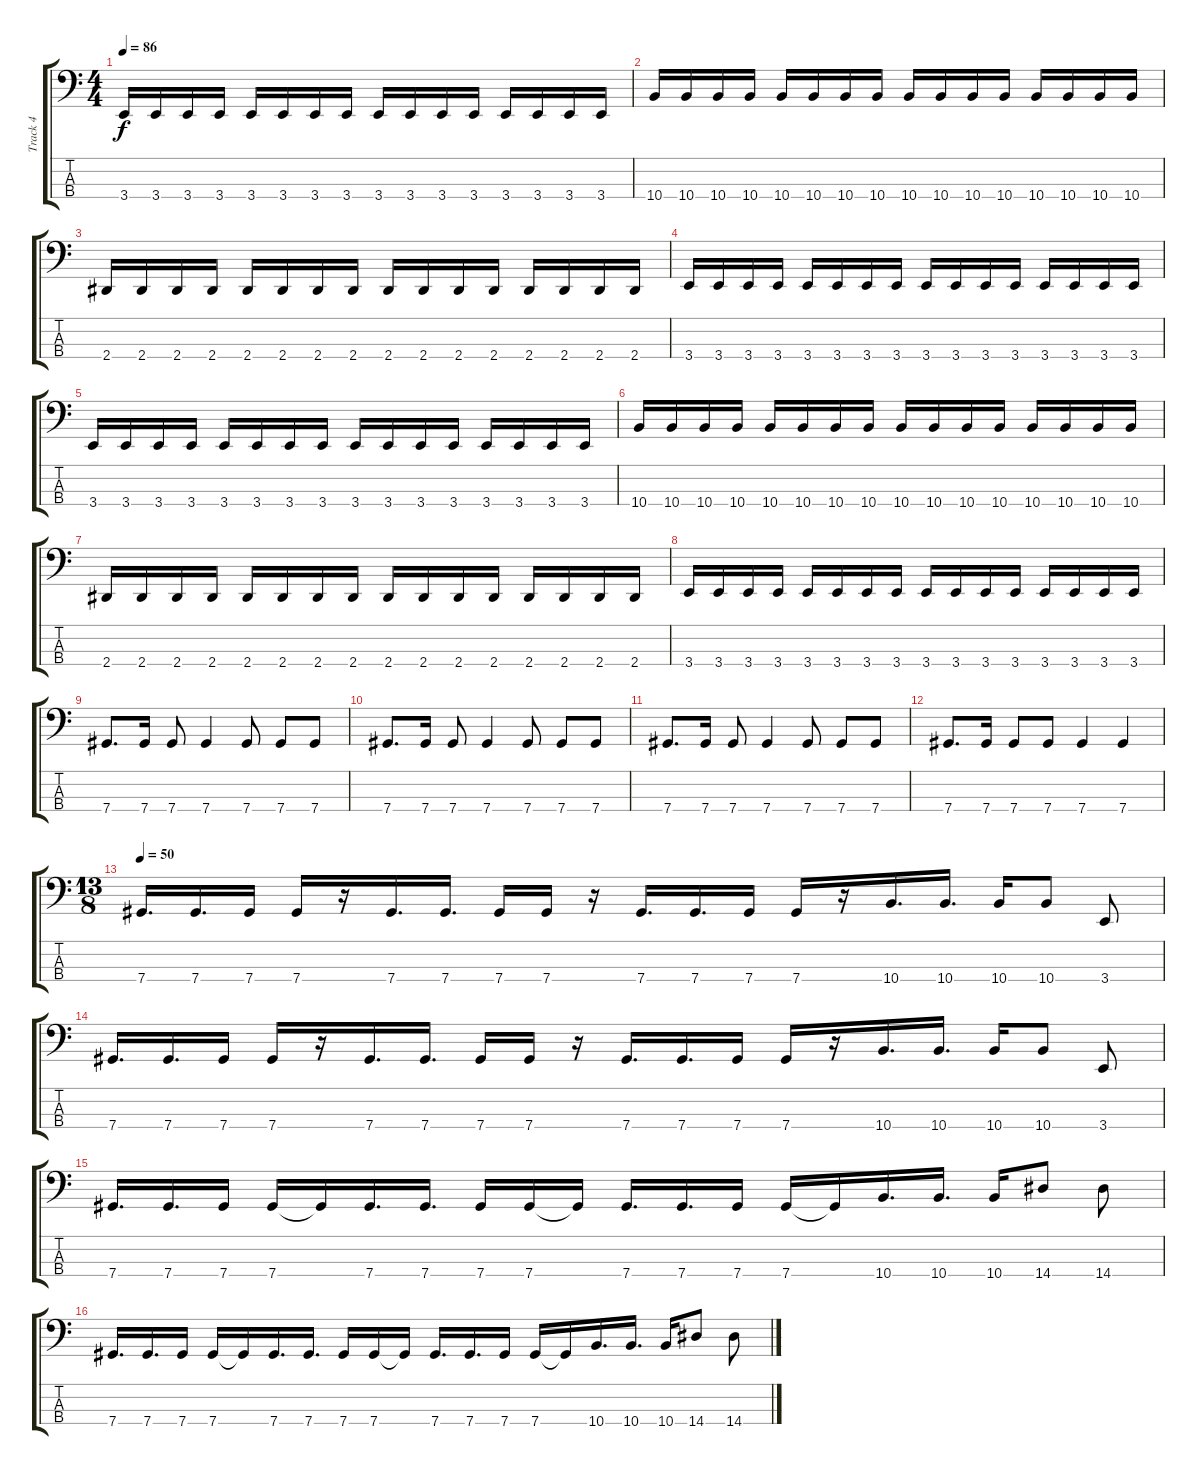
\track ("Track 4" "Track 4") {instrument electricbasspick}
\staff {score tabs}
\tuning (Gb2 Db2 Ab1 Db1) {hide}
\ts (4 4)
\tempo 86
\clef f4
\ks c
3.4.16{dy f} 3.4.16 3.4.16 3.4.16 3.4.16 3.4.16 3.4.16 3.4.16 3.4.16 3.4.16 3.4.16 3.4.16 3.4.16 3.4.16 3.4.16 3.4.16 |
10.4.16 10.4.16 10.4.16 10.4.16 10.4.16 10.4.16 10.4.16 10.4.16 10.4.16 10.4.16 10.4.16 10.4.16 10.4.16 10.4.16 10.4.16 10.4.16 |
2.4.16 2.4.16 2.4.16 2.4.16 2.4.16 2.4.16 2.4.16 2.4.16 2.4.16 2.4.16 2.4.16 2.4.16 2.4.16 2.4.16 2.4.16 2.4.16 |
3.4.16 3.4.16 3.4.16 3.4.16 3.4.16 3.4.16 3.4.16 3.4.16 3.4.16 3.4.16 3.4.16 3.4.16 3.4.16 3.4.16 3.4.16 3.4.16 |
3.4.16 3.4.16 3.4.16 3.4.16 3.4.16 3.4.16 3.4.16 3.4.16 3.4.16 3.4.16 3.4.16 3.4.16 3.4.16 3.4.16 3.4.16 3.4.16 |
10.4.16 10.4.16 10.4.16 10.4.16 10.4.16 10.4.16 10.4.16 10.4.16 10.4.16 10.4.16 10.4.16 10.4.16 10.4.16 10.4.16 10.4.16 10.4.16 |
2.4.16 2.4.16 2.4.16 2.4.16 2.4.16 2.4.16 2.4.16 2.4.16 2.4.16 2.4.16 2.4.16 2.4.16 2.4.16 2.4.16 2.4.16 2.4.16 |
3.4.16 3.4.16 3.4.16 3.4.16 3.4.16 3.4.16 3.4.16 3.4.16 3.4.16 3.4.16 3.4.16 3.4.16 3.4.16 3.4.16 3.4.16 3.4.16 |
7.4.8{d} 7.4.16 7.4.8 7.4.4 7.4.8 7.4.8 7.4.8 |
7.4.8{d} 7.4.16 7.4.8 7.4.4 7.4.8 7.4.8 7.4.8 |
7.4.8{d} 7.4.16 7.4.8 7.4.4 7.4.8 7.4.8 7.4.8 |
7.4.8{d} 7.4.16 7.4.8 7.4.8 7.4.4 7.4.4 |
\ts (13 8)
\tempo 50
7.4.16{d} 7.4.16{d} 7.4.16 7.4.16 r.16 7.4.16{d} 7.4.16{d} 7.4.16 7.4.16 r.16 7.4.16{d} 7.4.16{d} 7.4.16 7.4.16 r.16 10.4.16{d} 10.4.16{d} 10.4.16 10.4.8 3.4.8 |
7.4.16{d} 7.4.16{d} 7.4.16 7.4.16 r.16 7.4.16{d} 7.4.16{d} 7.4.16 7.4.16 r.16 7.4.16{d} 7.4.16{d} 7.4.16 7.4.16 r.16 10.4.16{d} 10.4.16{d} 10.4.16 10.4.8 3.4.8 |
7.4.16{d} 7.4.16{d} 7.4.16 7.4.16 7.4{t}.16 7.4.16{d} 7.4.16{d} 7.4.16 7.4.16 7.4{t}.16 7.4.16{d} 7.4.16{d} 7.4.16 7.4.16 7.4{t}.16 10.4.16{d} 10.4.16{d} 10.4.16 14.4.8 14.4.8 |
7.4.16{d} 7.4.16{d} 7.4.16 7.4.16 7.4{t}.16 7.4.16{d} 7.4.16{d} 7.4.16 7.4.16 7.4{t}.16 7.4.16{d} 7.4.16{d} 7.4.16 7.4.16 7.4{t}.16 10.4.16{d} 10.4.16{d} 10.4.16 14.4.8 14.4.8
